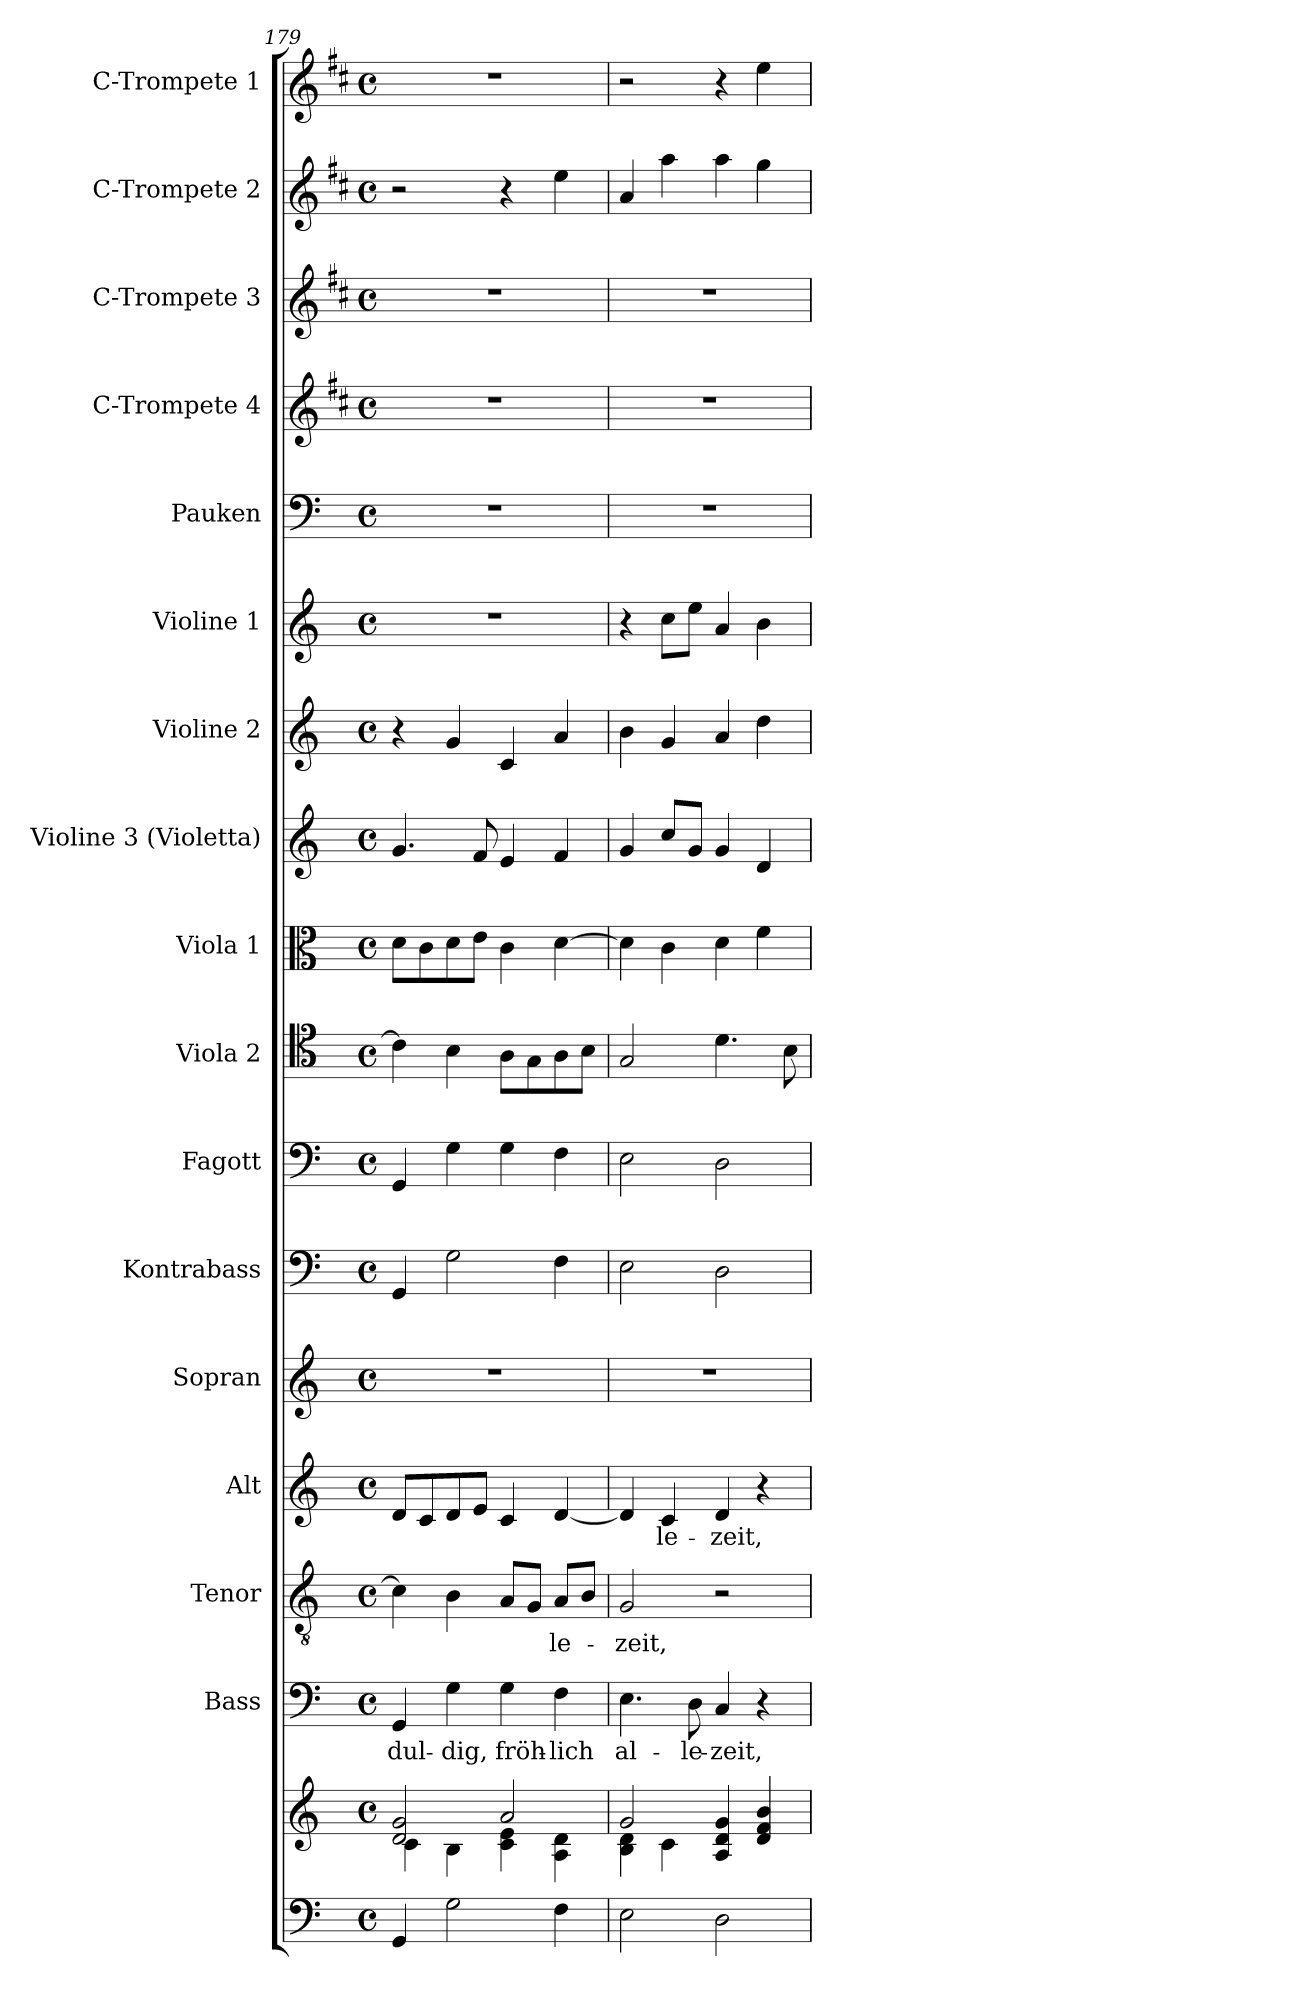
**kern	**kern	**kern	**text	**kern	**text	**kern	**text	**kern	**kern	**kern	**kern	**kern	**kern	**kern	**kern	**kern	**kern	**kern	**kern	**kern
*part17	*part17	*part16	*part16	*part15	*part15	*part14	*part14	*part13	*part12	*part11	*part10	*part9	*part8	*part7	*part6	*part5	*part4	*part3	*part2	*part1
*staff18	*staff17	*staff16	*staff16	*staff15	*staff15	*staff14	*staff14	*staff13	*staff12	*staff11	*staff10	*staff9	*staff8	*staff7	*staff6	*staff5	*staff4	*staff3	*staff2	*staff1
*	*	*I"Bass	*	*I"Tenor	*	*I"Alt	*	*I"Sopran	*I"Kontrabass	*I"Fagott	*I"Viola 2	*I"Viola 1	*I"Violine 3 (Violetta)	*I"Violine 2	*I"Violine 1	*I"Pauken	*I"C-Trompete 4	*I"C-Trompete 3	*I"C-Trompete 2	*I"C-Trompete 1
*	*	*I'B.	*	*I'T.	*	*I'A.	*	*I'S.	*I'Kb.	*I'Fg.	*I'Vla. 2	*I'Vla. 1	*I'Vl. 3	*I'Vl. 2	*I'Vl. 1	*I'Pk.	*I'C Trp. 4	*I'C Trp. 3	*I'C Trp. 2	*I'C Trp. 1
*clefF4	*clefG2	*clefF4	*	*clefGv2	*	*clefG2	*	*clefG2	*clefF4	*clefF4	*clefC4	*clefC3	*clefG2	*clefG2	*clefG2	*clefF4	*clefG2	*clefG2	*clefG2	*clefG2
*	*	*	*	*	*	*	*	*	*ITrd7c12	*	*	*	*	*	*	*	*ITrd1c2	*ITrd1c2	*ITrd1c2	*ITrd1c2
*k[]	*k[]	*k[]	*	*k[]	*	*k[]	*	*k[]	*k[]	*k[]	*k[]	*k[]	*k[]	*k[]	*k[]	*k[]	*k[]	*k[]	*k[]	*k[]
*C:	*C:	*C:	*	*C:	*	*C:	*	*C:	*C:	*C:	*C:	*C:	*C:	*C:	*C:	*C:	*C:	*C:	*C:	*C:
*M4/4	*M4/4	*M4/4	*	*M4/4	*	*M4/4	*	*M4/4	*M4/4	*M4/4	*M4/4	*M4/4	*M4/4	*M4/4	*M4/4	*M4/4	*M4/4	*M4/4	*M4/4	*M4/4
*met(c)	*met(c)	*met(c)	*	*met(c)	*	*met(c)	*	*met(c)	*met(c)	*met(c)	*met(c)	*met(c)	*met(c)	*met(c)	*met(c)	*met(c)	*met(c)	*met(c)	*met(c)	*met(c)
=179	=179	=179	=179	=179	=179	=179	=179	=179	=179	=179	=179	=179	=179	=179	=179	=179	=179	=179	=179	=179
*	*^	*	*	*	*	*	*	*	*	*	*	*	*	*	*	*	*	*	*	*
!	!	!	!	!LO:LY:b	!	!	!	!	!	!	!	!	!	!	!	!	!	!	!	!	!
4GG/	2d/ 2g/	4c\	4GG/	-dul-	4c\]	.	8d/L	.	1r	4GGG/	4GG/	4c\]	8d\L	4.g/	4r	1r	1r	1r	1r	2r	1r
.	.	.	.	.	.	.	8c/	.	.	.	.	.	8c\	.	.	.	.	.	.	.	.
!	!	!	!	!LO:LY:b	!	!	!	!	!	!	!	!	!	!	!	!	!	!	!	!	!
2G\	.	4B\	4G\	-dig,	4B\	.	8d/	.	.	2GG\	4G\	4B\	8d\	.	4g/	.	.	.	.	.	.
.	.	.	.	.	.	.	8e/J	.	.	.	.	.	8e\J	8f/	.	.	.	.	.	.	.
!	!	!	!	!LO:LY:b	!	!	!	!	!	!	!	!	!	!	!	!	!	!	!	!	!
.	2a/	4c\ 4e\	4G\	fröh-	8A/L	.	4c/	.	.	.	4G\	8A\L	4c\	4e/	4c/	.	.	.	.	4r	.
.	.	.	.	.	8G/J	.	.	.	.	.	.	8G\	.	.	.	.	.	.	.	.	.
!	!	!	!	!LO:LY:b	!	!LO:LY:b	!	!	!	!	!	!	!	!	!	!	!	!	!	!	!
4F\	.	4A\ 4d\	4F\	-lich	8A/L	-le-	[4d/	.	.	4FF\	4F\	8A\	[4d\	4f/	4a/	.	.	.	.	4dd\	.
.	.	.	.	.	8B/J	.	.	.	.	.	.	8B\J	.	.	.	.	.	.	.	.	.
=180	=180	=180	=180	=180	=180	=180	=180	=180	=180	=180	=180	=180	=180	=180	=180	=180	=180	=180	=180	=180	=180
!	!	!	!	!LO:LY:b	!	!LO:LY:b	!	!	!	!	!	!	!	!	!	!	!	!	!	!	!
2E\	2g/	4B\ 4d\	4.E\	al-	2G/	-zeit,	4d/]	.	1r	2EE\	2E\	2G/	4d\]	4g/	4b\	4r	1r	1r	1r	4g/	2r
!	!	!	!	!	!	!	!	!LO:LY:b	!	!	!	!	!	!	!	!	!	!	!	!	!
.	.	4c\	.	.	.	.	4c/	-le-	.	.	.	.	4c\	8cc/L	4g/	8cc\L	.	.	.	4gg\	.
!	!	!	!	!LO:LY:b	!	!	!	!	!	!	!	!	!	!	!	!	!	!	!	!	!
.	.	.	8D\	-le-	.	.	.	.	.	.	.	.	.	8g/J	.	8ee\J	.	.	.	.	.
!	!	!	!	!LO:LY:b	!	!	!	!LO:LY:b	!	!	!	!	!	!	!	!	!	!	!	!	!
2D\	4A/ 4d/ 4g/	2ryy	4C/	-zeit,	2r	.	4d/	-zeit,	.	2DD\	2D\	4.d\	4d\	4g/	4a/	4a/	.	.	.	4gg\	4r
.	4d/ 4f/ 4b/	.	4r	.	.	.	4r	.	.	.	.	.	4f\	4d/	4dd\	4b\	.	.	.	4ff\	4dd\
.	.	.	.	.	.	.	.	.	.	.	.	8B\	.	.	.	.	.	.	.	.	.
*	*v	*v	*	*	*	*	*	*	*	*	*	*	*	*	*	*	*	*	*	*	*
=	=	=	=	=	=	=	=	=	=	=	=	=	=	=	=	=	=	=	=	=
*-	*-	*-	*-	*-	*-	*-	*-	*-	*-	*-	*-	*-	*-	*-	*-	*-	*-	*-	*-	*-
